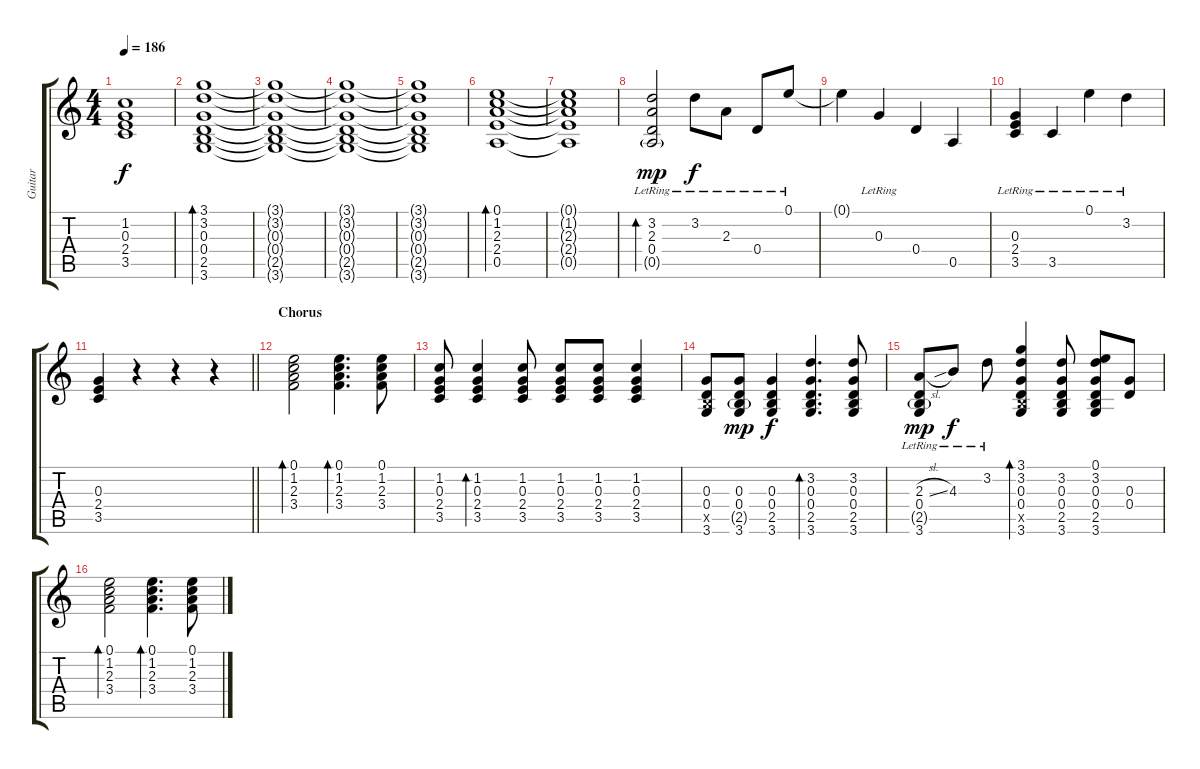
\track ("Guitar" "Guitar") {instrument acousticguitarsteel}
\staff {score tabs}
\tuning (E4 B3 G3 D3 A2 E2) {hide}
\ts (4 4)
\tempo 186
\clef g2
\ks c
(1.2{t} 0.3{t} 2.4{t} 3.5{t}).1{dy f} |
(3.1 3.2 0.3 0.4 2.5 3.6).1{bd 120} |
(3.1{t} 3.2{t} 0.3{t} 0.4{t} 2.5{t} 3.6{t}).1 |
(3.1{t} 3.2{t} 0.3{t} 0.4{t} 2.5{t} 3.6{t}).1 |
(3.1{t} 3.2{t} 0.3{t} 0.4{t} 2.5{t} 3.6{t}).1 |
(0.1 1.2 2.3 2.4 0.5).1{bd 120} |
(0.1{t} 1.2{t} 2.3{t} 2.4{t} 0.5{t}).1 |
(3.2{lr} 2.3{lr} 0.4{lr} 0.5{g}).2{bd 60 dy mp} 3.2{lr}.8{dy f} 2.3{lr}.8 0.4{lr}.8 0.1{lr}.8 |
0.1{t}.4 0.3{lr}.4 0.4.4 0.5.4 |
(0.3{lr} 2.4{lr} 3.5{lr}).4 3.5{lr}.4 0.1{lr}.4 3.2{lr}.4 |
\barLineRight lightlight
(0.3 2.4 3.5).4 r.4 r.4 r.4 |
\section ("" "Chorus")
(0.1 1.2 2.3 3.4).2{bd 60} (0.1 1.2 2.3 3.4).4{d bd 60} (0.1 1.2 2.3 3.4).8 |
(1.2 0.3 2.4 3.5).8 (1.2 0.3 2.4 3.5).4{bd 120} (1.2 0.3 2.4 3.5).8 (1.2 0.3 2.4 3.5).8 (1.2 0.3 2.4 3.5).8 (1.2 0.3 2.4 3.5).4 |
(0.3 0.4 2.5{x} 3.6).8 (0.3 0.4 2.5{g} 3.6).8{dy mp} (0.3 0.4 2.5 3.6).4{dy f} (3.2 0.3 0.4 2.5 3.6).4{d bd 120} (3.2 0.3 0.4 2.5 3.6).8 |
(2.3{sl lr} 0.4{lr} 2.5{g lr} 3.6{lr}).8{dy mp} 4.3{lr}.8{dy f} 3.2{lr}.8 (3.1 3.2 0.3 0.4 2.5{x} 3.6).4{bd 60} (3.2 0.3 0.4 2.5 3.6).8 (0.1 3.2 0.3 0.4 2.5 3.6).8 (0.3 0.4).8 |
(0.1 1.2 2.3 3.4).2{bd 60} (0.1 1.2 2.3 3.4).4{d bd 60} (0.1 1.2 2.3 3.4).8
